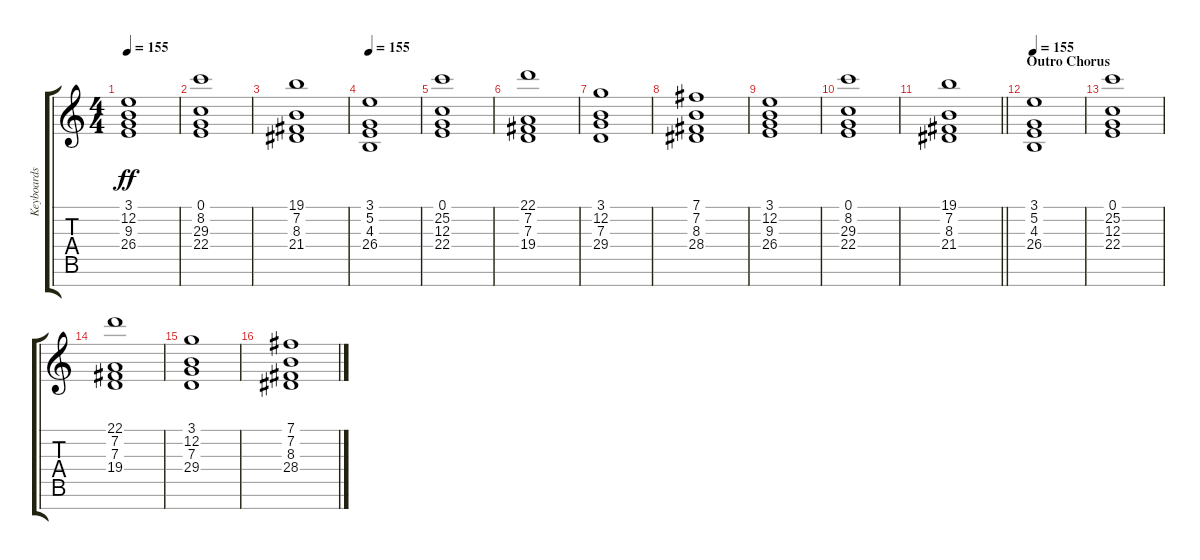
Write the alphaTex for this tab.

\track ("Keyboards" "Keyboards") {solo instrument musicbox}
\staff {score tabs}
\tuning (E4 B3 G3 D3 A2 E2 B1) {hide}
\ts (4 4)
\tempo 155
\clef g2
\ks c
(3.1 12.2 9.3 26.4).1{dy ff} |
(0.1 8.2 29.3 22.4).1 |
(19.1 7.2 8.3 21.4).1 |
\tempo 155
(3.1 5.2 4.3 26.4).1{volume 13 instrument stringensemble1} |
(0.1 25.2 12.3 22.4).1 |
(22.1 7.2 7.3 19.4).1 |
(3.1 12.2 7.3 29.4).1 |
(7.1 7.2 8.3 28.4).1 |
(3.1 12.2 9.3 26.4).1 |
(0.1 8.2 29.3 22.4).1 |
\barLineRight lightlight
(19.1 7.2 8.3 21.4).1 |
\section ("" "Outro Chorus")
\tempo 155
(3.1 5.2 4.3 26.4).1{volume 13 instrument stringensemble1} |
(0.1 25.2 12.3 22.4).1 |
(22.1 7.2 7.3 19.4).1 |
(3.1 12.2 7.3 29.4).1 |
(7.1 7.2 8.3 28.4).1
